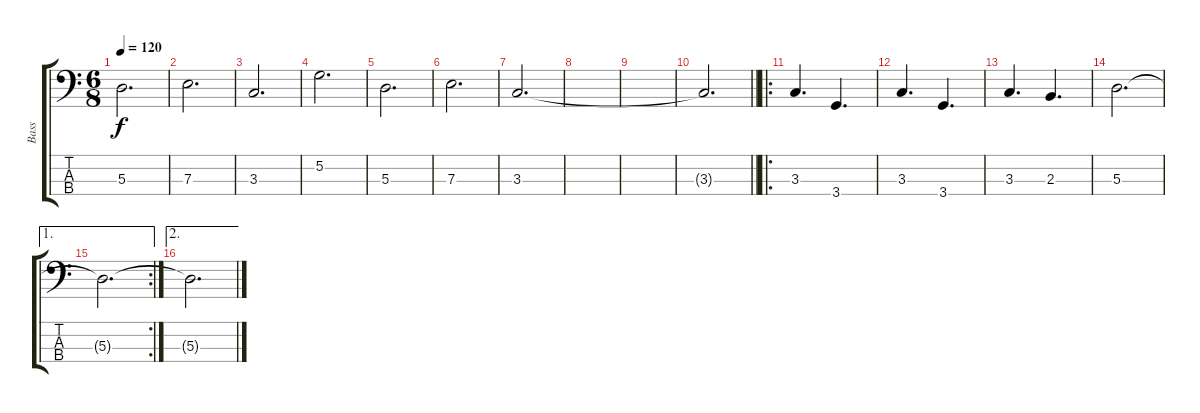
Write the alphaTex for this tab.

\track ("Bass" "Bass") {instrument fretlessbass}
\staff {score tabs}
\tuning (G2 D2 A1 E1) {hide}
\ts (6 8)
\tempo 120
\clef f4
\ks c
5.3.2{d dy f} |
7.3.2{d} |
3.3.2{d} |
5.2.2{d} |
5.3.2{d} |
7.3.2{d} |
3.3.2{d} |
|
|
\barLineRight lightlight
3.3{t}.2{d} |
\ro
3.3.4{d} 3.4.4{d} |
3.3.4{d} 3.4.4{d} |
3.3.4{d} 2.3.4{d} |
5.3.2{d} |
\ae 1
\rc 2
5.3{t}.2{d} |
\ae 2
5.3{t}.2{d}
